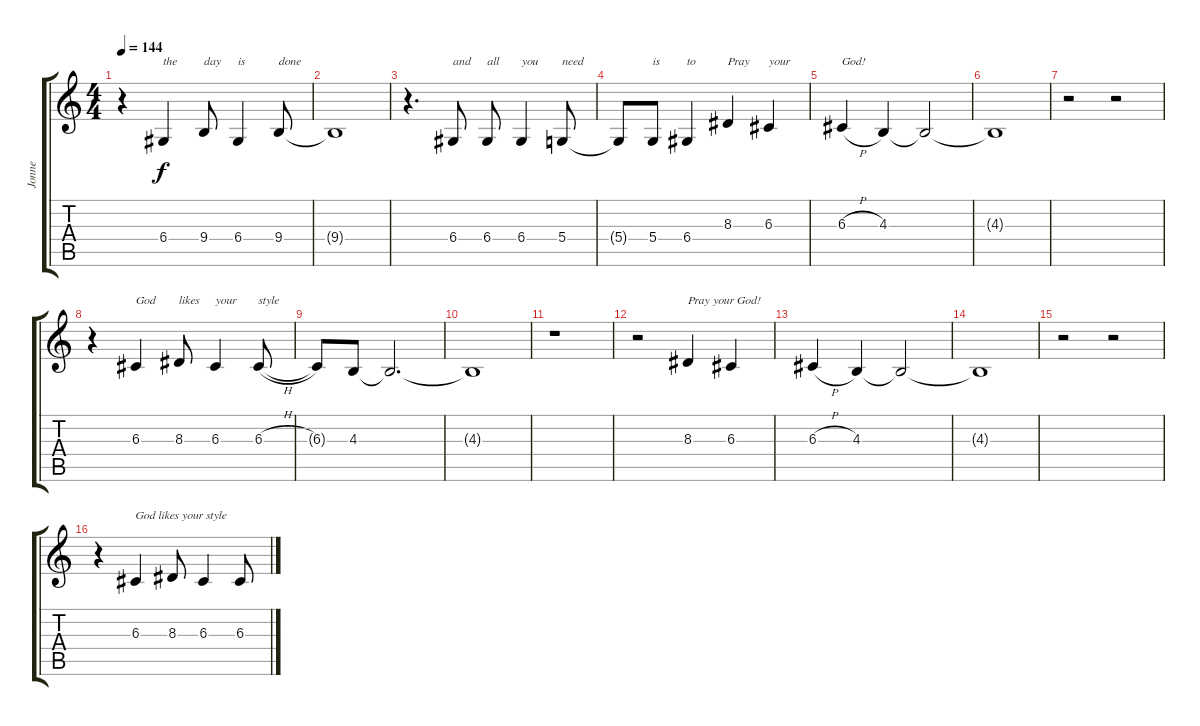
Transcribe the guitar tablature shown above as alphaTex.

\track ("Jonne" "Jonne") {instrument tenorsax}
\staff {score tabs}
\tuning (E4 B3 G3 D3 A2 E2) {hide}
\ts (4 4)
\tempo 144
\clef g2
\ks c
r.4{dy f} 6.4.4{txt "the"} 9.4.8{txt "day"} 6.4.4{txt "is"} 9.4.8{txt "done"} |
9.4{t}.1 |
r.4{d} 6.4.8{txt "and"} 6.4.8{txt "all"} 6.4.4{txt "you"} 5.4.8{txt "need"} |
5.4{t}.8 5.4.8{txt "is"} 6.4.4{txt "to"} 8.3.4{txt "Pray"} 6.3.4{txt "your"} |
6.3{h}.4{txt "God!"} 4.3.4 4.3{t}.2 |
4.3{t}.1 |
r.2 r.2 |
r.4 6.3.4{txt "God"} 8.3.8{txt "likes"} 6.3.4{txt "your"} 6.3{h}.8{txt "style"} |
6.3{t}.8 4.3.8 4.3{t}.2{d} |
4.3{t}.1 |
r.1 |
r.2 8.3.4{txt "Pray your God!"} 6.3.4 |
6.3{h}.4 4.3.4 4.3{t}.2 |
4.3{t}.1 |
r.2 r.2 |
r.4 6.3.4{txt "God likes your style"} 8.3.8 6.3.4 6.3{h}.8
